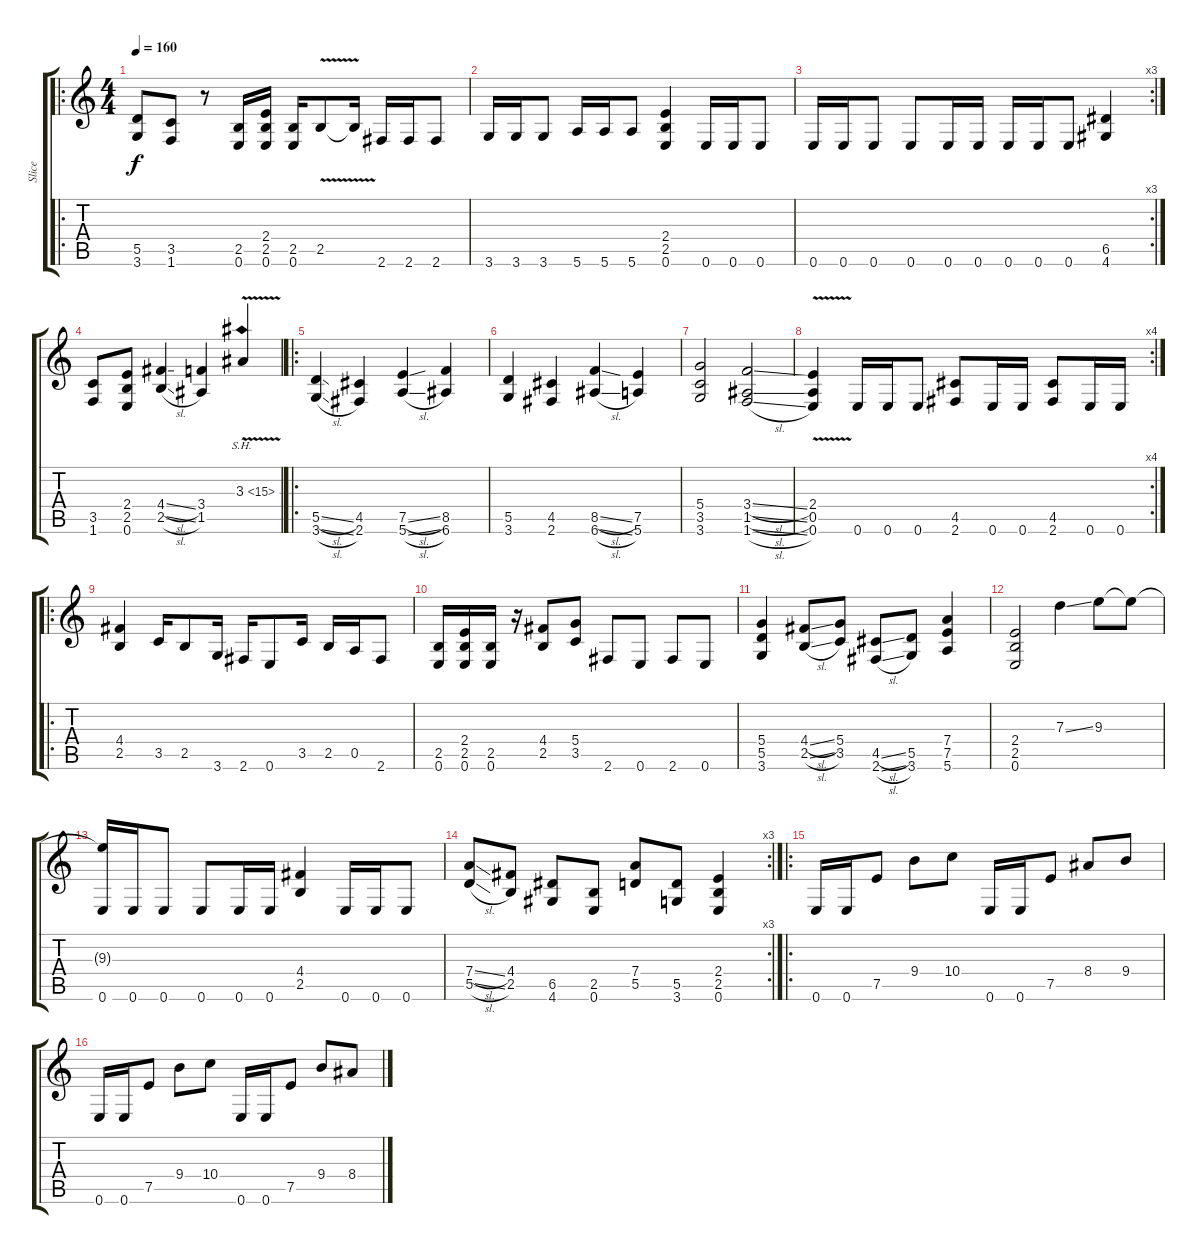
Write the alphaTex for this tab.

\track ("Slice" "Slice") {instrument distortionguitar}
\staff {score tabs}
\tuning (E4 B3 G3 D3 A2 E2) {hide}
\ro
\ts (4 4)
\tempo 160
\clef g2
\ks c
(5.5 3.6).8{dy f instrument distortionguitar} (3.5 1.6).8 r.8 (2.5 0.6).16 (2.4 2.5 0.6).16 (2.5 0.6).16 2.5{v}.8 2.5{t}.16 2.6.16 2.6.16 2.6.8 |
3.6.16 3.6.16 3.6.8 5.6.16 5.6.16 5.6.8 (2.4 2.5 0.6).4 0.6.16 0.6.16 0.6.8 |
\rc 3
0.6.16 0.6.16 0.6.8 0.6.8 0.6.16 0.6.16 0.6.16 0.6.16 0.6.8 (6.5 4.6).4 |
(3.5 1.6).8 (2.4 2.5 0.6).8 (4.4{sl} 2.5{sl}).4 (3.4 1.5).4 3.3{sh 12 v}.4 |
\ro
(5.5{sl} 3.6{sl}).4 (4.5 2.6).4 (7.5{sl} 5.6{sl}).4 (8.5 6.6).4 |
(5.5 3.6).4 (4.5 2.6).4 (8.5{sl} 6.6{sl}).4 (7.5 5.6).4 |
(5.4 3.5 3.6).2 (3.4{sl} 1.5{sl} 1.6{sl}).2 |
\rc 4
(2.4{v} 0.5 0.6).4 0.6.16 0.6.16 0.6.8 (4.5 2.6).8 0.6.16 0.6.16 (4.5 2.6).8 0.6.16 0.6.16 |
\ro
(4.4 2.5).4 3.5.16 2.5.8 3.6.16 2.6.16 0.6.8 3.5.16 2.5.16 0.5.16 2.6.8 |
(2.5 0.6).16 (2.4 2.5 0.6).16 (2.5 0.6).16 r.16 (4.4 2.5).8 (5.4 3.5).8 2.6.8 0.6.8 2.6.8 0.6.8 |
(5.4 5.5 3.6).4 (4.4{sl} 2.5{sl}).8 (5.4 3.5).8 (4.5{sl} 2.6{sl}).8 (5.5 3.6).8 (7.4 7.5 5.6).4 |
(2.4 2.5 0.6).2 7.3{ss}.4 9.3.8 9.3{t}.8 |
(9.3{t} 0.6).16 0.6.16 0.6.8 0.6.8 0.6.16 0.6.16 (4.4 2.5).4 0.6.16 0.6.16 0.6.8 |
\rc 3
(7.4{sl} 5.5{sl}).8 (4.4 2.5).8 (6.5 4.6).8 (2.5 0.6).8 (7.4 5.5).8 (5.5 3.6).8 (2.4 2.5 0.6).4 |
\ro
0.6.16 0.6.16 7.5.8 9.4.8 10.4.8 0.6.16 0.6.16 7.5.8 8.4.8 9.4.8 |
0.6.16 0.6.16 7.5.8 9.4.8 10.4.8 0.6.16 0.6.16 7.5.8 9.4.8 8.4.8
